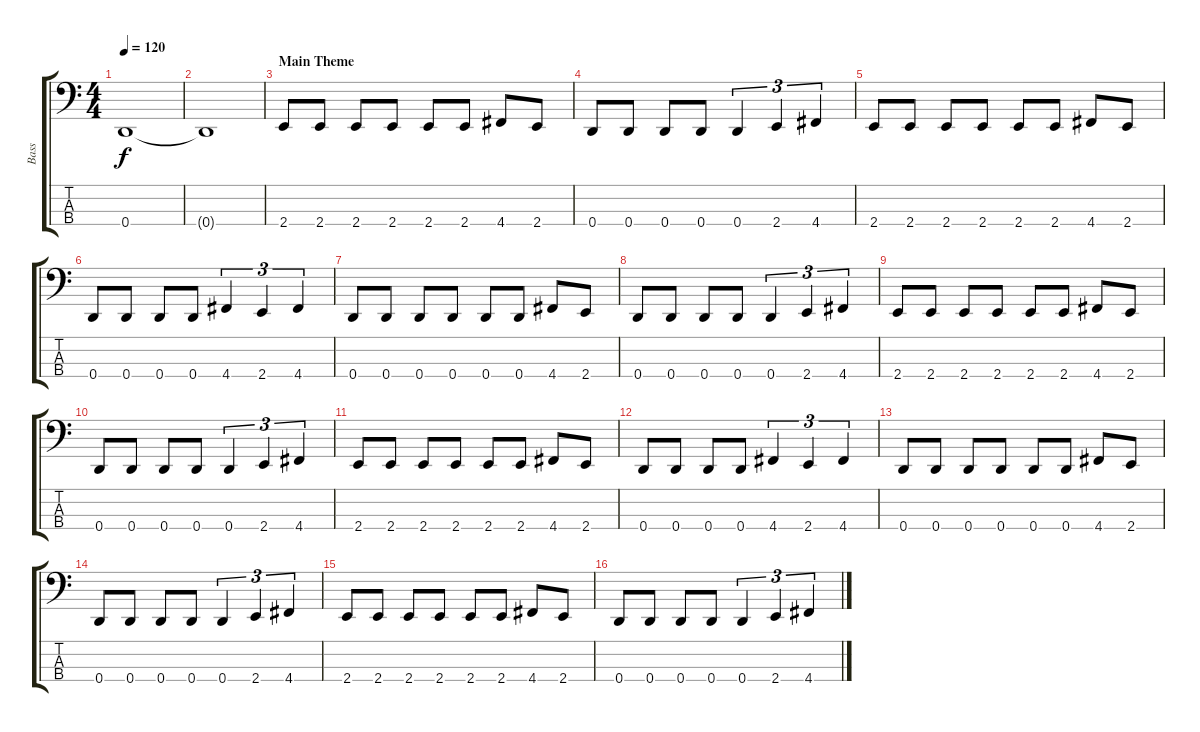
\track ("Bass" "Bass") {instrument electricbasspick}
\staff {score tabs}
\tuning (F2 C2 G1 D1) {hide}
\ts (4 4)
\tempo 120
\clef f4
\ks c
0.4{t}.1{dy f} |
0.4{t}.1 |
\section ("" "Main Theme")
2.4.8 2.4.8 2.4.8 2.4.8 2.4.8 2.4.8 4.4.8 2.4.8 |
0.4.8 0.4.8 0.4.8 0.4.8 0.4.4{tu (3 2) instrument slapbass1} 2.4.4{tu (3 2)} 4.4.4{tu (3 2)} |
2.4.8{instrument electricbasspick} 2.4.8 2.4.8 2.4.8 2.4.8 2.4.8 4.4.8 2.4.8 |
0.4.8 0.4.8 0.4.8 0.4.8 4.4.4{tu (3 2) instrument slapbass1} 2.4.4{tu (3 2)} 4.4.4{tu (3 2)} |
0.4.8{instrument electricbasspick} 0.4.8 0.4.8 0.4.8 0.4.8 0.4.8 4.4.8 2.4.8 |
0.4.8 0.4.8 0.4.8 0.4.8 0.4.4{tu (3 2) instrument slapbass1} 2.4.4{tu (3 2)} 4.4.4{tu (3 2)} |
2.4.8{instrument electricbasspick} 2.4.8 2.4.8 2.4.8 2.4.8 2.4.8 4.4.8 2.4.8 |
0.4.8 0.4.8 0.4.8 0.4.8 0.4.4{tu (3 2) instrument slapbass1} 2.4.4{tu (3 2)} 4.4.4{tu (3 2)} |
2.4.8{instrument electricbasspick} 2.4.8 2.4.8 2.4.8 2.4.8 2.4.8 4.4.8 2.4.8 |
0.4.8 0.4.8 0.4.8 0.4.8 4.4.4{tu (3 2) instrument slapbass1} 2.4.4{tu (3 2)} 4.4.4{tu (3 2)} |
0.4.8{instrument electricbasspick} 0.4.8 0.4.8 0.4.8 0.4.8 0.4.8 4.4.8 2.4.8 |
0.4.8 0.4.8 0.4.8 0.4.8 0.4.4{tu (3 2) instrument slapbass1} 2.4.4{tu (3 2)} 4.4.4{tu (3 2)} |
2.4.8{instrument electricbasspick} 2.4.8 2.4.8 2.4.8 2.4.8 2.4.8 4.4.8 2.4.8 |
0.4.8 0.4.8 0.4.8 0.4.8 0.4.4{tu (3 2) instrument slapbass1} 2.4.4{tu (3 2)} 4.4.4{tu (3 2)}
